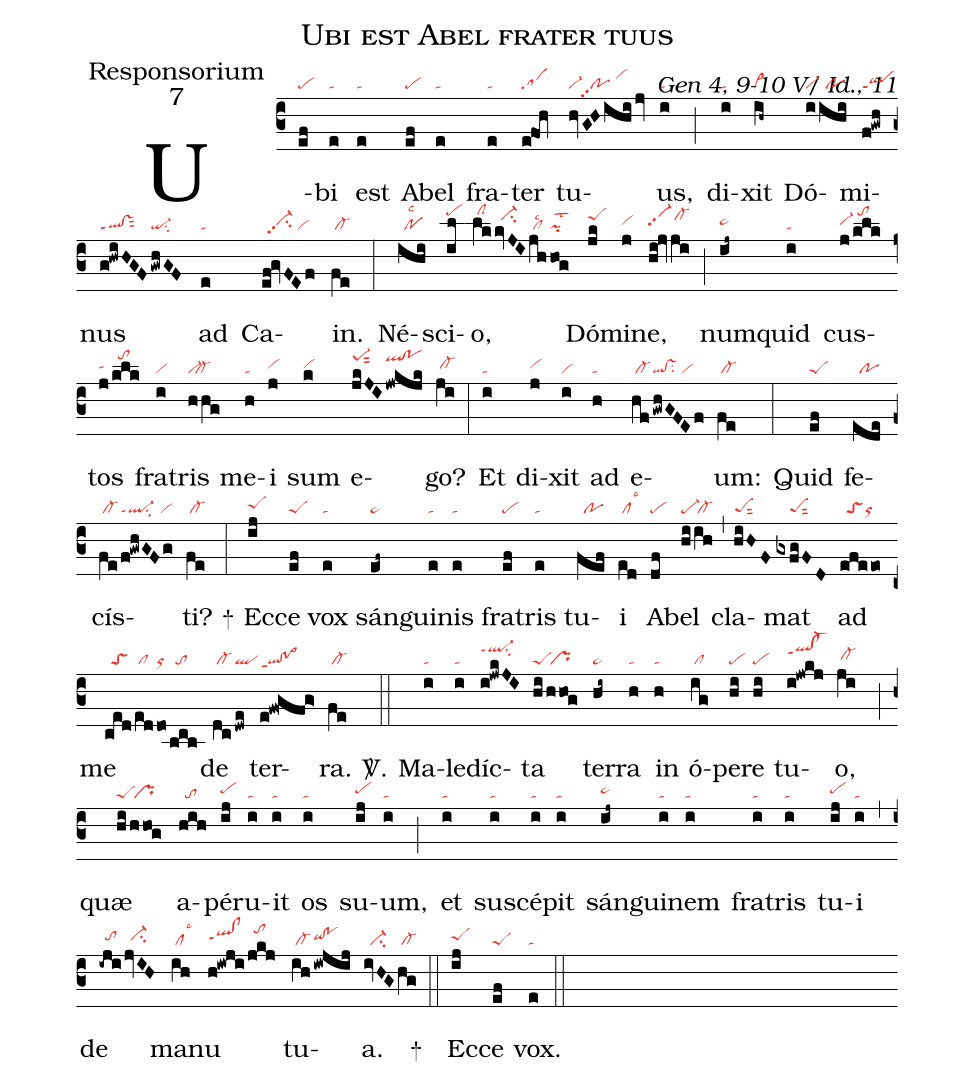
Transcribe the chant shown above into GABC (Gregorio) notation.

name:Ubi est Abel frater tuus;
office-part:Responsorium;
mode:7;
commentary:Gen 4, 9-10 V/ Id., 11;
nabc-lines:1;
%%
(c3)
U(ef|pe)bi(e|ta) est(e|ta) A(ef|pe)bel(e|ta) fra(e|ta)ter(efOh|sa) tu(hv|vi-|/GHihi/jv|popp2/vihj)us,(i|ta) (;)
di(i|ta)xit(ih~|cl~) Dó(i|vi-|ihi|//po)mi(f!gwh|qlppt1)nus(g!hwiHGF|ql!vsppt1sut2|/gwhGF|qi-su2) ad(e|ta) Ca(ef!gvFEf|//vi-hhpp2su2/vi)in.(fe|/cl-) (:)
Né(ihi|//polsc2)sci(il|pehl)o,(lk|/clShl|kvJI|//ci-hj|jh|/cllsc2|hog|pilst2) Dó(jk|peShj)mi(j|vihh)ne,(hi!jv|vi-hhpp2|ji|/cl-hj) (;)
num(ij~|pe~hh)quid(i|ta) cus(j/klk|vi-hh/tohl)tos(j|tahh|/klk|//tohl) fra(i|vi)tris(hhg|vi-``cl-) me(h|ta)i(j|vihh) sum(k|vihh) e(jkJI|pe-1hksut2|!jwkjk|qlhk!pohk)go?(ji|/cl-hh) (:)
Et(i|ta) di(j|vihh)xit(i|vi) ad(h|ta) e(hf|/cl-|!gwhGFEf|ql!vssu2/vi)um:(fe|/cl-) (:)
Quid(ef|peS) fe(ede|//po)cís(fe|/cl-|/f!gwhGFg|ql-ppt1su2/vi)ti?(fe|/cl-) +(:)
Ec(ij|peShh)ce(ef|peS) vox(e|ta) sán(ef~|pe~)gui(e|ta)nis(e|ta) fra(ef|pe)tris(e|ta) tu(fef|//po)i(ed|/cllsc3) A(df|pe)bel(hi|pe-|ih|/cl-) (,)
cla(hiHF|peSsut2)mat(gxfgFD|////peSsut2) ad(efeeo|//toSor) me(ced|//toS|/ed|/cl|do|or|/bcb|//to) de(dc|/cl-|!dwe|ql) ter(e!fw!gfg>|ql!po>ppt1)ra.(fe|/cl-) <sp>V/</sp>.(::)
Ma(i|ta)le(i|ta)díc(i!jwkJI|ql-hkppt1su2)ta(hi|peS|/hhog|/pr) ter(hi~|pe~)ra(h|ta) in(h|ta) ó(ig|/cl)pe(hi|pe)re(hi|pe) tu(i!jwkj|qlhj!cl-hjppt1)o,(ji|/cl-hh) (;)
quæ(hi|peS|/hhog|/pr) a(hih|//to)pé(ij|pehh)ru(i|ta)it(i|ta) os(i|ta) su(ij|pehh)um,(i|ta) (;)
et(i|ta) su(i|ta)scé(i|ta)pit(i|ta) sán(ij~|pe~hh)gui(i|ta)nem(i|ta) fra(i|ta)tris(i|ta) tu(ij|pehh)i(i|ta) (,)
de(-iji|//tohh|jvIH|//ci-hh) ma(ih|/cllsc3)nu(h!iwji|qlhh!clhhppt1|/jkj|//tohk) tu(ih|/cl-|!iwjij|qihh!pohh)a.(ivHG|//ci-|hg|/cl-) +(::)
Ec(ij|peShh)ce(ef|peS) vox.(e|ta) (::)
